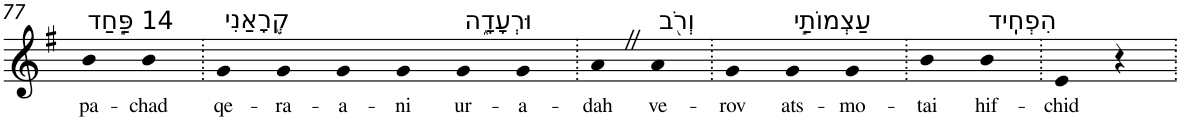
**kern	**text
*part1	*part1
*staff1	*staff1
*I"Piano	*
*I'Pno	*
!!LO:PB:g=z
*clefG2	*
*k[f#]	*
*G:	*
=77	=77
!LO:TX:a:t=14 פַּ֣חַד	!
!	!LO:LY:b
4b	pa-
!	!LO:LY:b
4b	-chad
=78.	=78.
!LO:TX:a:t=קְ֭רָאַנִי	!
!	!LO:LY:b
4g	qe-
!	!LO:LY:b
4g	-ra-
!	!LO:LY:b
4g	-a-
!	!LO:LY:b
4g	-ni
!LO:TX:a:t=וּרְעָדָ֑ה	!
!	!LO:LY:b
4g	ur-
!	!LO:LY:b
4g	-a-
=79.	=79.
!	!LO:LY:b
4aZ	-dah
!LO:TX:a:t=וְרֹ֖ב	!
!	!LO:LY:b
4a	ve-
=80.	=80.
!	!LO:LY:b
4g	-rov
!LO:TX:a:t=עַצְמוֹתַ֣י	!
!	!LO:LY:b
4g	ats-
!	!LO:LY:b
4g	-mo-
=81.	=81.
!	!LO:LY:b
4b	-tai
!LO:TX:a:t=הִפְחִֽיד	!
!	!LO:LY:b
4b	hif-
=82.	=82.
!	!LO:LY:b
4e	-chid
4r	.
=.	=.
*-	*-
